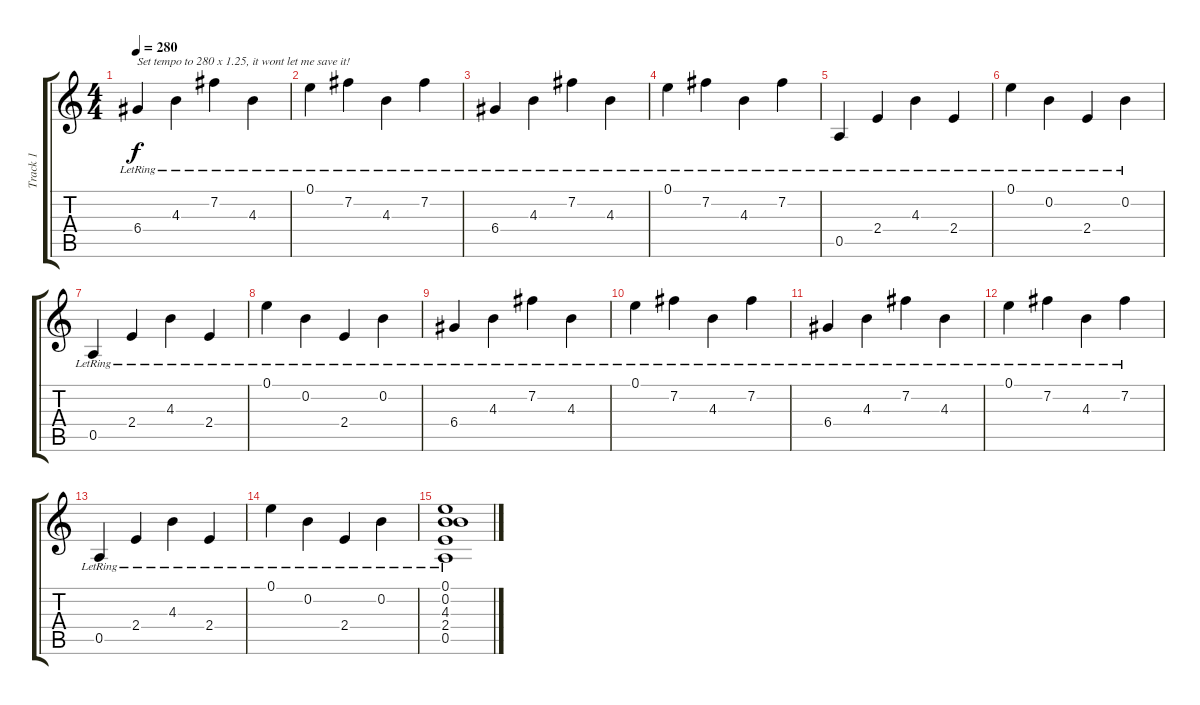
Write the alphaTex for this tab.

\track ("Track 1" "Track 1") {instrument electricguitarclean}
\staff {score tabs}
\tuning (E4 B3 G3 D3 A2 E2) {hide}
\ts (4 4)
\tempo 280
\clef g2
\ks c
6.4{lr}.4{txt "Set tempo to 280 x 1.25, it wont let me save it!" dy f instrument electricguitarclean} 4.3{lr}.4 7.2{lr}.4 4.3{lr}.4 |
0.1{lr}.4 7.2{lr}.4 4.3{lr}.4 7.2{lr}.4 |
6.4{lr}.4 4.3{lr}.4 7.2{lr}.4 4.3{lr}.4 |
0.1{lr}.4 7.2{lr}.4 4.3{lr}.4 7.2{lr}.4 |
0.5{lr}.4 2.4{lr}.4 4.3{lr}.4 2.4{lr}.4 |
0.1{lr}.4 0.2{lr}.4 2.4{lr}.4 0.2{lr}.4 |
0.5{lr}.4 2.4{lr}.4 4.3{lr}.4 2.4{lr}.4 |
0.1{lr}.4 0.2{lr}.4 2.4{lr}.4 0.2{lr}.4 |
6.4{lr}.4 4.3{lr}.4 7.2{lr}.4 4.3{lr}.4 |
0.1{lr}.4 7.2{lr}.4 4.3{lr}.4 7.2{lr}.4 |
6.4{lr}.4 4.3{lr}.4 7.2{lr}.4 4.3{lr}.4 |
0.1{lr}.4 7.2{lr}.4 4.3{lr}.4 7.2{lr}.4 |
0.5{lr}.4 2.4{lr}.4 4.3{lr}.4 2.4{lr}.4 |
0.1{lr}.4 0.2{lr}.4 2.4{lr}.4 0.2{lr}.4 |
(0.1{lr} 0.2{lr} 4.3{lr} 2.4{lr} 0.5{lr}).1
